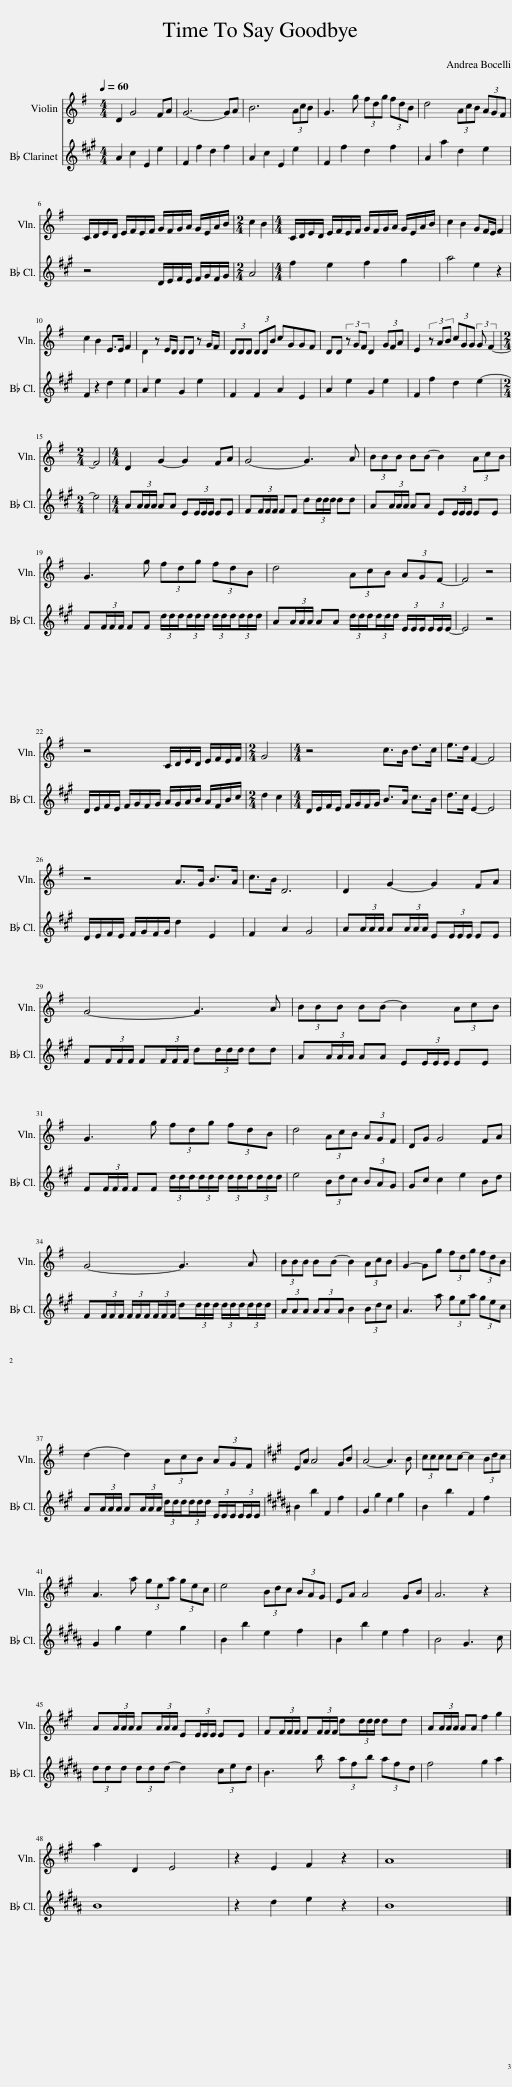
X:1
%%score 1 2
L:1/8
Q:1/4=60
M:4/4
I:linebreak $
K:G
V:1 treble
V:2 treble transpose=-2
V:1
 D2 G4 FA | G6- GA | B6 (3AcB | G3 g (3fdg (3fdB | d4 (3AcB (3AGF |$ %5
 C/D/E/D/ E/F/E/F/ G/F/G/A/ G/E/A/B/ |[M:2/4] c2 B2 |[M:4/4] C/D/E/D/ E/F/E/F/ G/F/G/A/ G/E/A/B/ | c2 B2 GF/E/ F2 |$ c2 B2 E>E F2 | %10
 D2 z E/D/ DD z G/F/ | (3DDD (3DDB cGGF | DD (3z GF D2 (3GFA | E2 (3z AB (3cGG (3:2:2G F2- |$[M:2/4] F4 | %15
[M:4/4] D2 G2- G2 FA | G4- G3 A | (3BBB BB- B2 (3AcB |$ G3 g (3fdg (3fdB | d4 (3AcB (3AGF- | %20
 F4 z4 |$ z4 C/D/E/D/ E/F/E/F/ |[M:2/4] G4 |[M:4/4] z4 c>B d>c | e>d F2- F4 |$ %25
 z4 A>G B>A | c>B D6 | D2 G2- G2 FA |$ G4- G3 A | (3BBB BB- B2 (3AcB |$ %30
 G3 g (3fdg (3fdB | d4 (3AcB (3AGF | DG G4 FA |$ G4- G3 A | (3BBB BB- B2 (3AcB | %35
 G2- Gg (3fdg (3fdB |$ d2- d2 (3AcB (3AGF |[K:A] EA A4 GB | A4- A3 B | (3ccc cc- c2 (3Bdc |$ %40
 A3 a (3gea (3gec | e4 (3Bdc (3BAG | EA A4 GB | A6 z2 |$ A(3A/A/A/ A(3A/A/A/ E(3E/E/E/ EE | %45
 F(3F/F/F/ F(3F/F/F/ d(3d/d/d/ dd | A(3A/A/A/ AA f2 g2 |$ a2 D2 E4 | z2 E2 F2 z2 | A8 |] %50
V:2
[K:A] A2 c2 E2 e2 | F2 f2 d2 f2 | A2 c2 E2 e2 | F2 f2 d2 f2 | A2 a2 d2 e2 |$ %5
 z4 D/E/F/E/ F/G/F/G/ |[M:2/4] A4 |[M:4/4] f2 e2 f2 g2 | a4 e2 z2 |$ F2 z2 d2 e2 | %10
 A2 e2 G2 e2 | F2 F2 A2 E2 | A2 e2 G2 e2 | F2 f2 d2 e2- |$[M:2/4] e4 | %15
[M:4/4] A(3A/A/A/ AA E(3E/E/E/ EE | F(3F/F/F/ FF d(3d/d/d/ dd | A(3A/A/A/ AA E(3E/E/E/ EE |$ F(3F/F/F/ FF (3d/d/d/(3d/d/d/ (3d/d/d/(3d/d/d/ | A(3A/A/A/ AA (3d/d/d/(3d/d/d/ (3E/E/E/(3E/E/E/- | %20
 E4 z4 |$ D/E/F/E/ F/G/F/G/ A/G/A/B/ A/F/B/c/ |[M:2/4] d2 c2 |[M:4/4] D/E/F/E/ F/G/F/G/ B>A c>B | d>c E2- E4 |$ %25
 D/E/F/E/ F/G/F/G/ d2 E2 | F2 A2 G4 | A(3A/A/A/ A(3A/A/A/ E(3E/E/E/ EE |$ F(3F/F/F/ F(3F/F/F/ d(3d/d/d/ dd | A(3A/A/A/ AA E(3E/E/E/ EE |$ %30
 F(3F/F/F/ FF (3d/d/d/(3d/d/d/ (3d/d/d/(3d/d/d/ | e4 (3Bdc (3BAG | Gc c2 e2 Bd |$ F(3F/F/F/ (3F/F/F/(3F/F/F/ d(3d/d/d/ (3d/d/d/(3d/d/d/ | (3AAA (3AAA B2 (3Bdc | %35
 A3 a (3gea (3gec |$ A(3A/A/A/ A(3A/A/A/ (3d/d/d/(3d/d/d/ (3E/E/E/(3E/E/E/ |[K:B] B2 b2 F2 f2 | G2 g2 e2 g2 | B2 b2 F2 f2 |$ %40
 G2 g2 e2 g2 | B2 b2 e2 f2 | B2 b2 e2 f2 | B4 G3 c |$ (3ddd (3ddd- d2 (3ced | %45
 B3 b (3afb (3afd | f4 g2 a2 |$ B8 | z2 d2 e2 z2 | B8 |] %50
